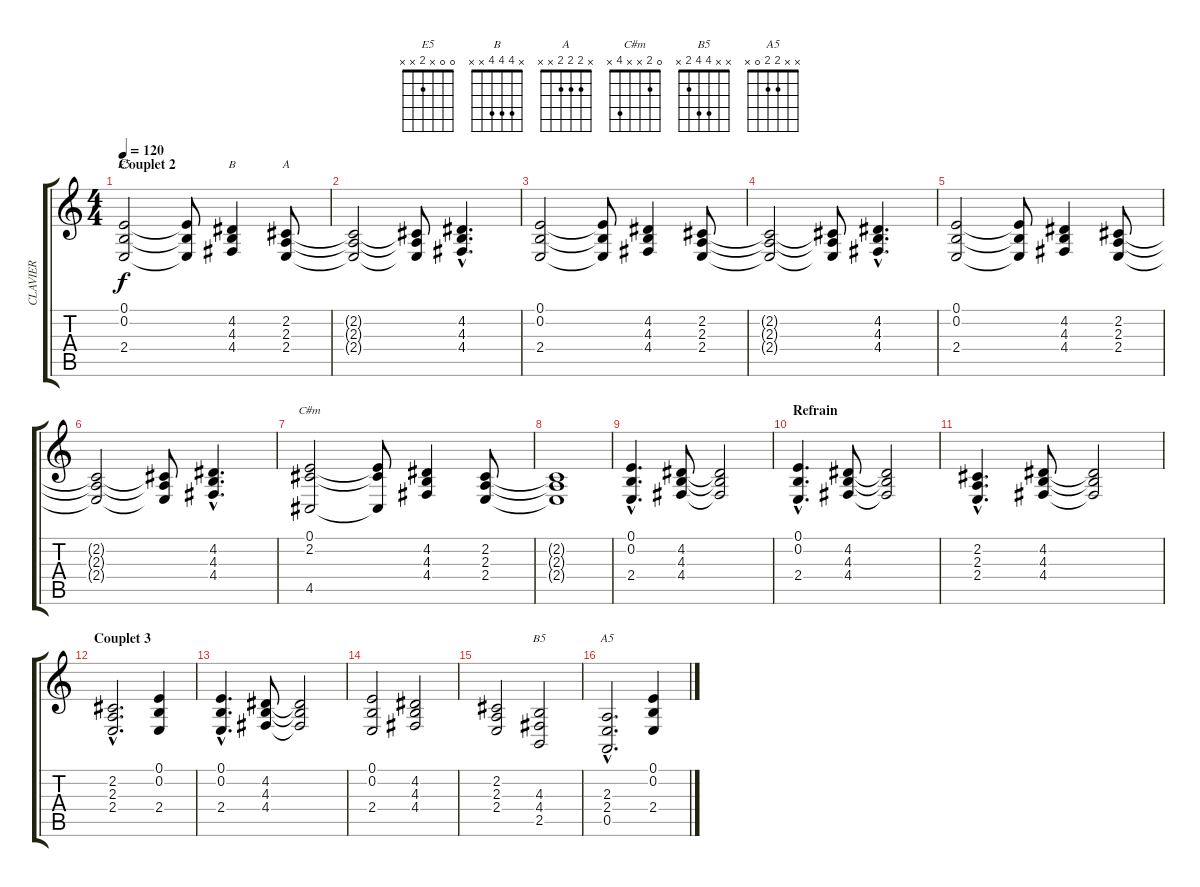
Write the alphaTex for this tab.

\track ("CLAVIER" "CLAVIER") {instrument electricpiano1}
\staff {score tabs}
\tuning (E4 B3 G3 D3 A2 E2) {hide}
\chord ("E5" 0 0 x 2 x x)
\chord ("B" x 4 4 4 x x)
\chord ("A" x 2 2 2 x x)
\chord ("C#m" 0 2 x x 4 x)
\chord ("B5" x x 4 4 2 x)
\chord ("A5" x x 2 2 0 x)
\ts (4 4)
\section ("" "Couplet 2")
\tempo 120
\clef g2
\ks c
(0.1 0.2 2.4).2{ch "E5" dy f} (0.1{t} 0.2{t} 2.4{t}).8 (4.2 4.3 4.4).4{ch "B"} (2.2 2.3 2.4).8{ch "A"} |
(2.2{t} 2.3{t} 2.4{t}).2 (2.2{t} 2.3{t} 2.4{t}).8 (4.2{hac} 4.3{hac} 4.4{hac}).4{d} |
(0.1 0.2 2.4).2 (0.1{t} 0.2{t} 2.4{t}).8 (4.2 4.3 4.4).4 (2.2 2.3 2.4).8 |
(2.2{t} 2.3{t} 2.4{t}).2 (2.2{t} 2.3{t} 2.4{t}).8 (4.2{hac} 4.3{hac} 4.4{hac}).4{d} |
(0.1 0.2 2.4).2 (0.1{t} 0.2{t} 2.4{t}).8 (4.2 4.3 4.4).4 (2.2 2.3 2.4).8 |
(2.2{t} 2.3{t} 2.4{t}).2 (2.2{t} 2.3{t} 2.4{t}).8 (4.2{hac} 4.3{hac} 4.4{hac}).4{d} |
(0.1 2.2 4.5).2{ch "C#m"} (0.1{t} 2.2{t} 4.5{t}).8 (4.2 4.3 4.4).4 (2.2 2.3 2.4).8 |
(2.2{t} 2.3{t} 2.4{t}).1 |
(0.1{hac} 0.2{hac} 2.4{hac}).4{d} (4.2 4.3 4.4).8 (4.2{t} 4.3{t} 4.4{t}).2 |
\section ("" "Refrain")
(0.1{hac} 0.2{hac} 2.4{hac}).4{d} (4.2 4.3 4.4).8 (4.2{t} 4.3{t} 4.4{t}).2 |
(2.2{hac} 2.3{hac} 2.4{hac}).4{d} (4.2 4.3 4.4).8 (4.2{t} 4.3{t} 4.4{t}).2 |
\section ("" "Couplet 3")
(2.2{hac} 2.3{hac} 2.4{hac}).2{d} (0.1 0.2 2.4).4 |
(0.1{hac} 0.2{hac} 2.4{hac}).4{d} (4.2 4.3 4.4).8 (4.2{t} 4.3{t} 4.4{t}).2 |
(0.1 0.2 2.4).2 (4.2 4.3 4.4).2 |
(2.2 2.3 2.4).2 (4.3 4.4 2.5).2{ch "B5"} |
(2.3{hac} 2.4{hac} 0.5{hac}).2{d ch "A5"} (0.1 0.2 2.4).4
